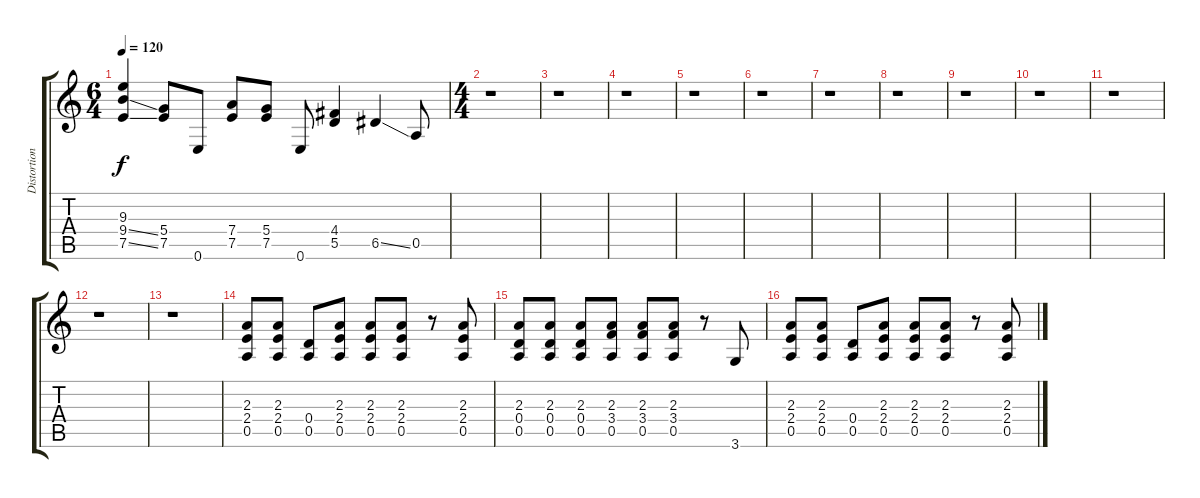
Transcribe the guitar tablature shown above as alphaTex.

\track ("Distortion Guitar 2" "Distortion") {instrument overdrivenguitar}
\staff {score tabs}
\tuning (E4 B3 G3 D3 A2 E2) {hide}
\ts (6 4)
\tempo 120
\clef g2
\ks c
(9.3 9.4{ss} 7.5{ss}).4{dy f} (5.4 7.5).8 0.6.8 (7.4 7.5).8 (5.4 7.5).8 0.6.8 (4.4 5.5).4 6.5{ss}.4 0.5.8 |
\ts (4 4)
r.1 |
r.1 |
r.1 |
r.1 |
r.1 |
r.1 |
r.1 |
r.1 |
r.1 |
r.1 |
r.1 |
r.1 |
(2.3 2.4 0.5).8 (2.3 2.4 0.5).8 (0.4 0.5).8 (2.3 2.4 0.5).8 (2.3 2.4 0.5).8 (2.3 2.4 0.5).8 r.8 (2.3 2.4 0.5).8 |
(2.3 0.4 0.5).8 (2.3 0.4 0.5).8 (2.3 0.4 0.5).8 (2.3 3.4 0.5).8 (2.3 3.4 0.5).8 (2.3 3.4 0.5).8 r.8 3.6.8 |
(2.3 2.4 0.5).8 (2.3 2.4 0.5).8 (0.4 0.5).8 (2.3 2.4 0.5).8 (2.3 2.4 0.5).8 (2.3 2.4 0.5).8 r.8 (2.3 2.4 0.5).8
